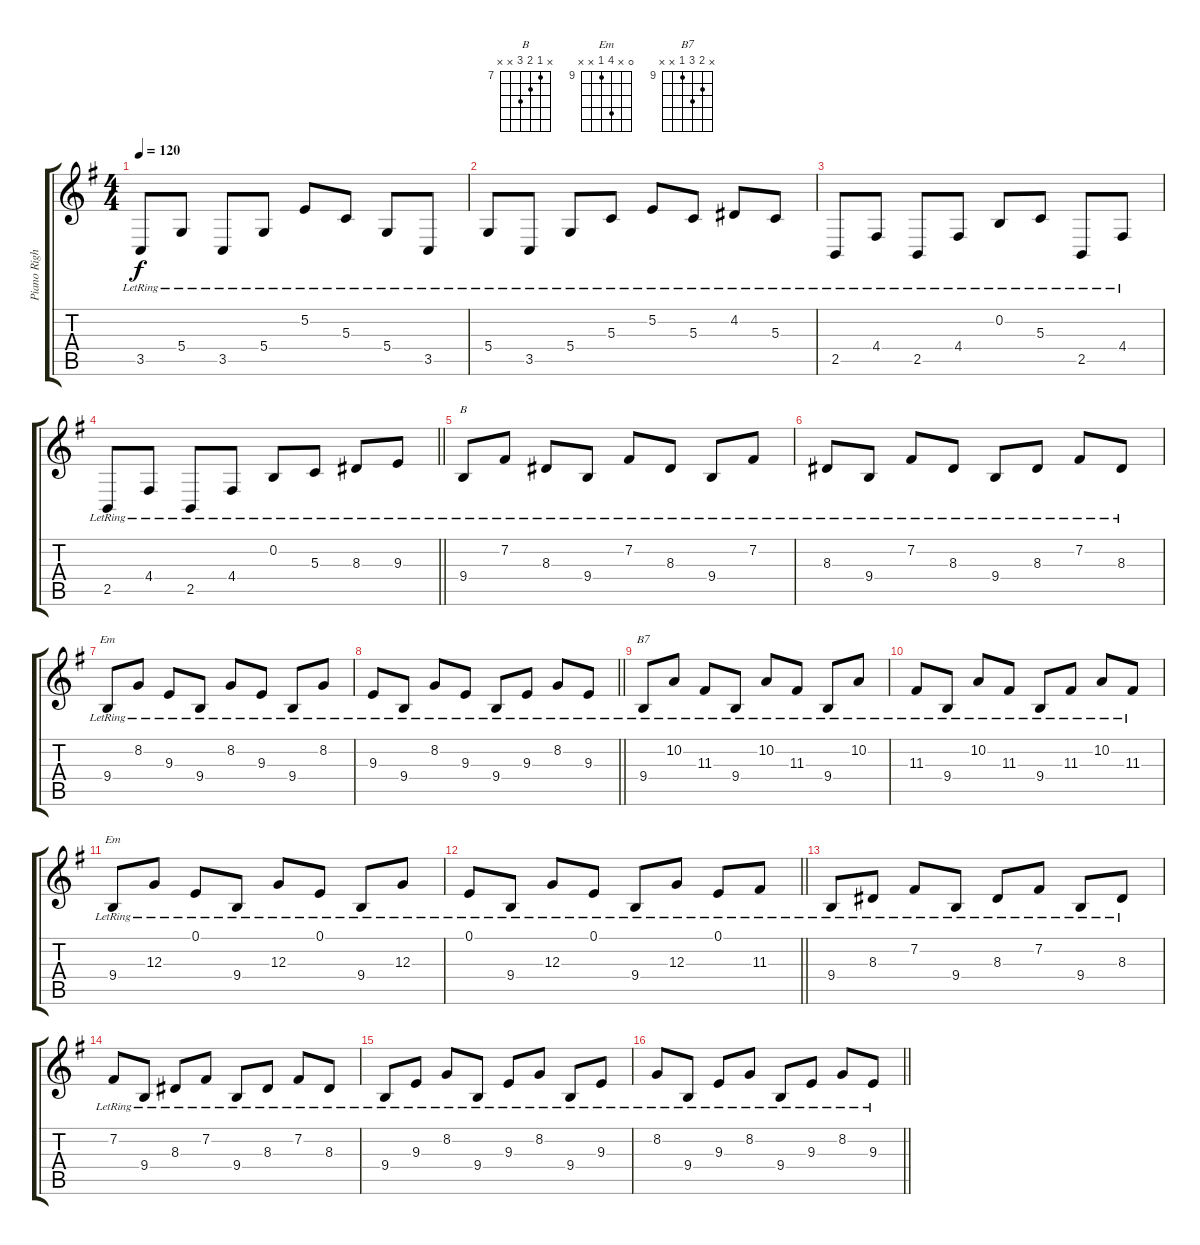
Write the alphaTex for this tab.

\track ("Piano Right Standard" "Piano Righ") {instrument acousticgrandpiano}
\staff {score tabs}
\tuning (E4 B3 G3 D3 A2 E2) {hide}
\chord ("B" x 7 8 9 x x) {firstfret 7}
\chord ("Em" x 8 9 9 x x) {firstfret 7}
\chord ("B7" x 10 11 9 x x) {firstfret 9}
\chord ("Em" 0 x 12 9 x x) {firstfret 9}
\ts (4 4)
\tempo 120
\clef g2
\ks eminor
3.5{lr}.8{dy f} 5.4{lr}.8 3.5{lr}.8 5.4{lr}.8 5.2{lr}.8 5.3{lr}.8 5.4{lr}.8 3.5{lr}.8 |
5.4{lr}.8 3.5{lr}.8 5.4{lr}.8 5.3{lr}.8 5.2{lr}.8 5.3{lr}.8 4.2{lr}.8 5.3{lr}.8 |
2.5{lr}.8 4.4{lr}.8 2.5{lr}.8 4.4{lr}.8 0.2{lr}.8 5.3{lr}.8 2.5{lr}.8 4.4{lr}.8 |
\barLineRight lightlight
2.5{lr}.8 4.4{lr}.8 2.5{lr}.8 4.4{lr}.8 0.2{lr}.8 5.3{lr}.8 8.3{lr}.8 9.3{lr}.8 |
\section ("" "")
9.4{lr}.8{ch "B"} 7.2{lr}.8 8.3{lr}.8 9.4{lr}.8 7.2{lr}.8 8.3{lr}.8 9.4{lr}.8 7.2{lr}.8 |
8.3{lr}.8 9.4{lr}.8 7.2{lr}.8 8.3{lr}.8 9.4{lr}.8 8.3{lr}.8 7.2{lr}.8 8.3{lr}.8 |
9.4{lr}.8{ch "Em"} 8.2{lr}.8 9.3{lr}.8 9.4{lr}.8 8.2{lr}.8 9.3{lr}.8 9.4{lr}.8 8.2{lr}.8 |
\barLineRight lightlight
9.3{lr}.8 9.4{lr}.8 8.2{lr}.8 9.3{lr}.8 9.4{lr}.8 9.3{lr}.8 8.2{lr}.8 9.3{lr}.8 |
9.4{lr}.8{ch "B7"} 10.2{lr}.8 11.3{lr}.8 9.4{lr}.8 10.2{lr}.8 11.3{lr}.8 9.4{lr}.8 10.2{lr}.8 |
11.3{lr}.8 9.4{lr}.8 10.2{lr}.8 11.3{lr}.8 9.4{lr}.8 11.3{lr}.8 10.2{lr}.8 11.3{lr}.8 |
9.4{lr}.8{ch "Em"} 12.3{lr}.8 0.1{lr}.8 9.4{lr}.8 12.3{lr}.8 0.1{lr}.8 9.4{lr}.8 12.3{lr}.8 |
\barLineRight lightlight
0.1{lr}.8 9.4{lr}.8 12.3{lr}.8 0.1{lr}.8 9.4{lr}.8 12.3{lr}.8 0.1{lr}.8 11.3{lr}.8 |
9.4{lr}.8 8.3{lr}.8 7.2{lr}.8 9.4{lr}.8 8.3{lr}.8 7.2{lr}.8 9.4{lr}.8 8.3{lr}.8 |
7.2{lr}.8 9.4{lr}.8 8.3{lr}.8 7.2{lr}.8 9.4{lr}.8 8.3{lr}.8 7.2{lr}.8 8.3{lr}.8 |
9.4{lr}.8 9.3{lr}.8 8.2{lr}.8 9.4{lr}.8 9.3{lr}.8 8.2{lr}.8 9.4{lr}.8 9.3{lr}.8 |
\barLineRight lightlight
8.2{lr}.8 9.4{lr}.8 9.3{lr}.8 8.2{lr}.8 9.4{lr}.8 9.3{lr}.8 8.2{lr}.8 9.3{lr}.8
